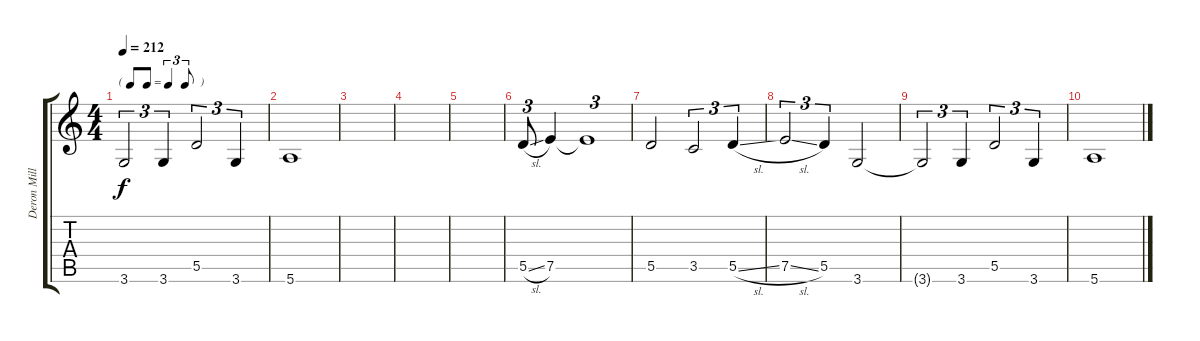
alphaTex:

\track ("Deron Miller" "Deron Mill") {instrument acousticguitarsteel}
\staff {score tabs}
\tuning (E4 B3 G3 D3 A2 E2) {hide}
\ts (4 4)
\tf triplet8th
\tempo 212
\clef g2
\ks c
3.6{t}.2{tu (3 2) dy f} 3.6.4{tu (3 2)} 5.5.2{tu (3 2)} 3.6.4{tu (3 2)} |
5.6.1 |
|
|
|
5.5{sl}.8{tu (3 2)} 7.5.4 7.5{t}.1{tu (3 2)} |
5.5.2 3.5.2{tu (3 2)} 5.5{sl}.4{tu (3 2)} |
7.5{sl}.2{tu (3 2)} 5.5.4{tu (3 2)} 3.6.2 |
3.6{t}.2{tu (3 2)} 3.6.4{tu (3 2)} 5.5.2{tu (3 2)} 3.6.4{tu (3 2)} |
5.6.1
